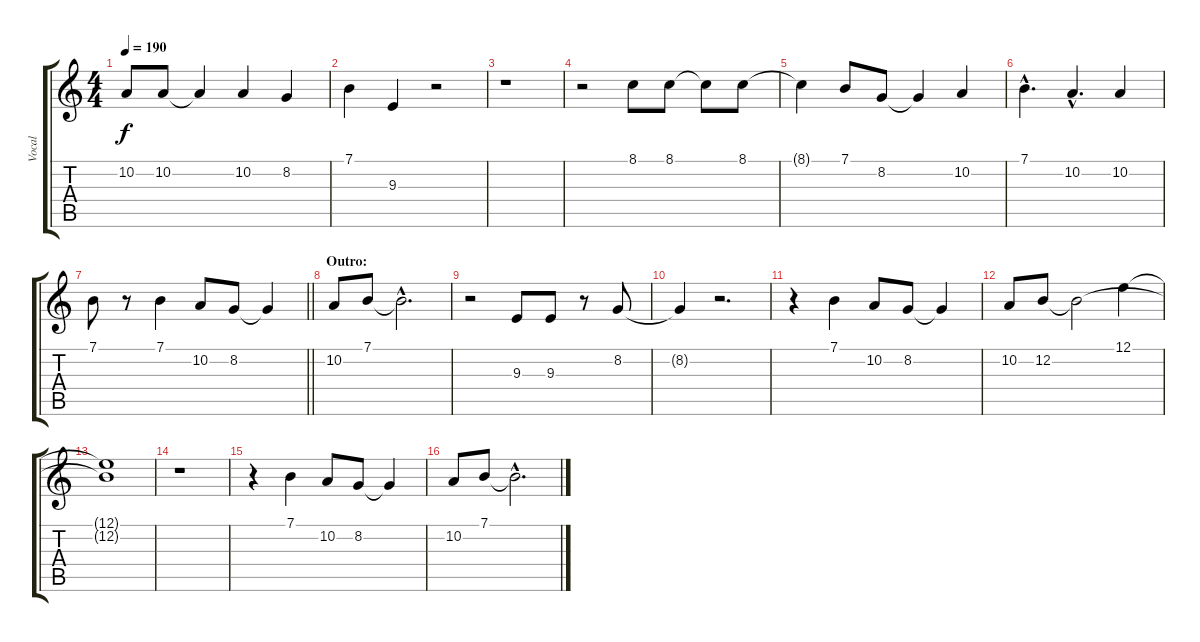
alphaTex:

\track ("Vocal" "Vocal") {instrument oboe}
\staff {score tabs}
\tuning (E4 B3 G3 D3 A2 E2) {hide}
\ts (4 4)
\tempo 190
\clef g2
\ks c
10.2.8{dy f} 10.2.8 10.2{t}.4 10.2.4 8.2.4 |
7.1.4 9.3.4 r.2 |
r.1 |
r.2 8.1.8 8.1.8 8.1{t}.8 8.1.8 |
8.1{t}.4 7.1.8 8.2.8 8.2{t}.4 10.2.4 |
7.1{hac}.4{d} 10.2{hac}.4{d} 10.2.4 |
\barLineRight lightlight
7.1.8 r.8 7.1.4 10.2.8 8.2.8 8.2{t}.4 |
\section ("" "Outro:")
10.2.8 7.1.8 7.1{hac t}.2{d} |
r.2 9.3.8 9.3.8 r.8 8.2.8 |
8.2{t}.4 r.2{d} |
r.4 7.1.4 10.2.8 8.2.8 8.2{t}.4 |
10.2.8 12.2.8 12.2{t}.2 12.1.4 |
(12.1{t} 12.2{t}).1 |
r.1 |
r.4 7.1.4 10.2.8 8.2.8 8.2{t}.4 |
10.2.8 7.1.8 7.1{hac t}.2{d}
